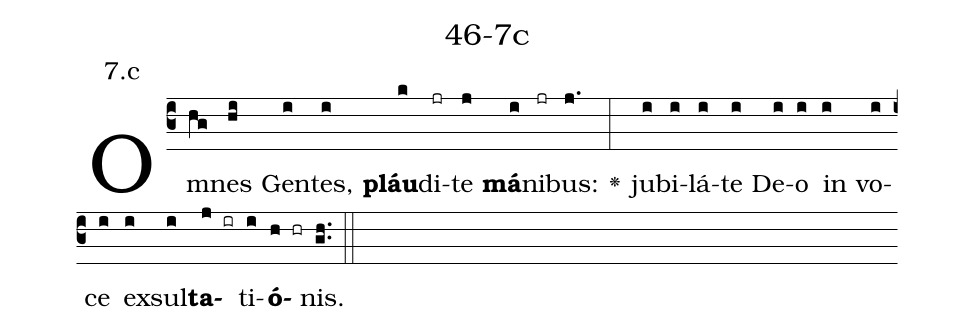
name: 46-7c;
annotation: 7.c;
%%
(c3)Om(hg)nes(hi) Gen(i)tes,(i) <b>pláu</b>(k)di(jr)te(j) <b>má</b>(i)ni(jr)bus:(j.) <v>\greheightstar</v>(:) ju(i)bi(i)lá(i)te(i) De(i)o(i) in(i) vo(i)ce(i) ex(i)sul(i)<b>ta</b>(j ir)ti(i)<b>ó</b>(h hr)nis.(gh..) (::)


%E(i) u(i) o(j) u(i) a(h) e.(gh..) (::)
